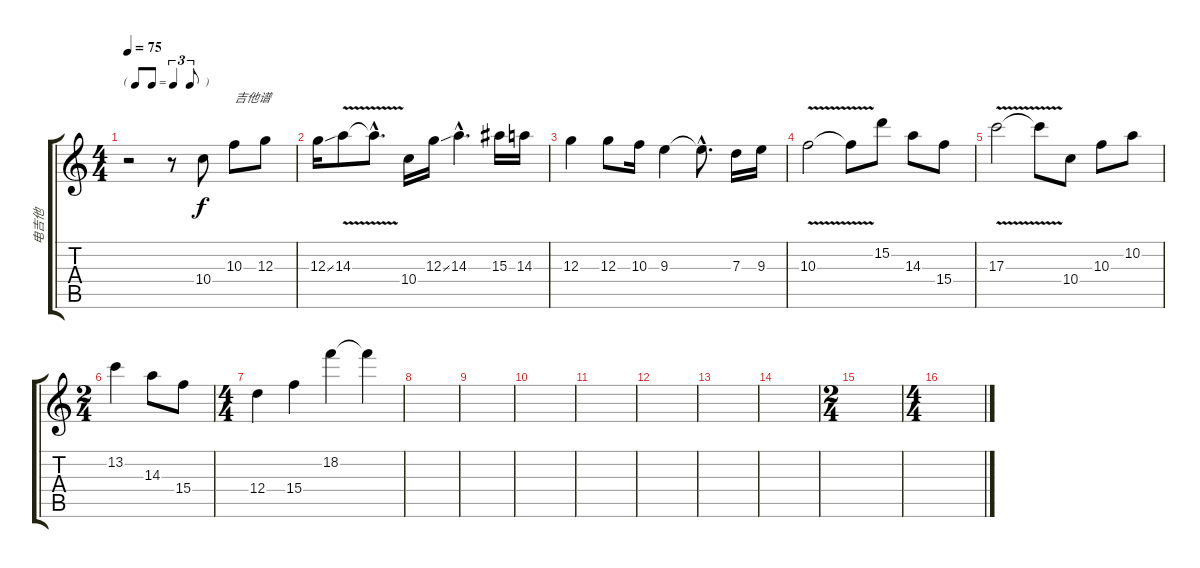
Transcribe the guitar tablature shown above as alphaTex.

\track ("电吉他" "电吉他") {instrument overdrivenguitar}
\staff {score tabs}
\tuning (E4 B3 G3 D3 A2 E2) {hide}
\ts (4 4)
\tf triplet8th
\tempo 75
\clef g2
\ks c
r.2{dy f instrument overdrivenguitar} r.8 10.4.8 10.3.8{txt "吉他谱"} 12.3.8 |
12.3{ss}.16 14.3{v}.8 14.3{hac t}.8{d} 10.4.16 12.3{ss}.16 14.3{hac}.4{d} 15.3.16 14.3.16 |
12.3.4 12.3.8 10.3.16 9.3.4 9.3{hac t}.8{d} 7.3.16 9.3.16 |
10.3{v}.2 10.3{t}.8 15.2.8 14.3.8 15.4.8 |
17.3{v}.2 17.3{t}.8 10.4.8 10.3.8 10.2.8 |
\ts (2 4)
13.2.4 14.3.8 15.4.8 |
\ts (4 4)
12.4.4 15.4.4 18.2.4 18.2{t}.4 |
|
|
|
|
|
|
|
\ts (2 4)
|
\ts (4 4)
